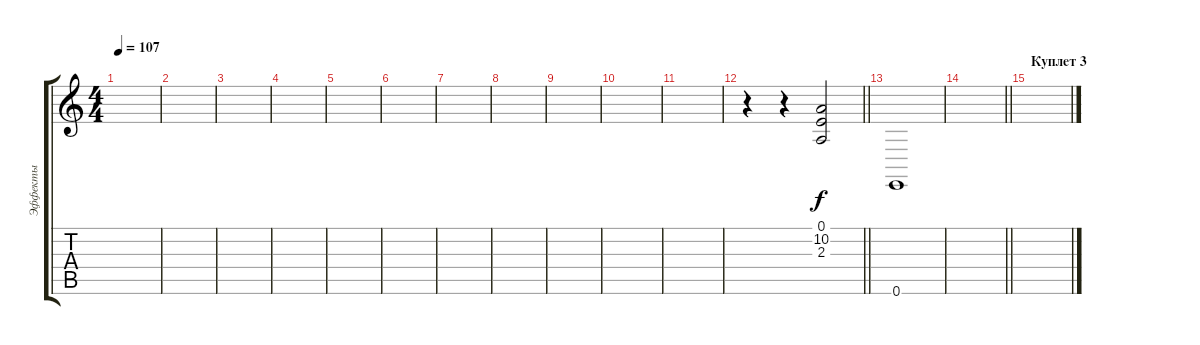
\track ("Эффекты" "Эффекты") {instrument reversecymbal}
\staff {score tabs}
\tuning (E4 B3 G3 D3 A2 E2) {hide}
\ts (4 4)
\tempo 107
\clef g2
\ks c
|
|
|
|
|
|
|
|
|
|
|
\barLineRight lightlight
r.4 r.4 (0.1 10.2 2.3).2 |
0.6.1{instrument gunshot} |
\barLineRight lightlight
|
\section ("" "Куплет 3")
